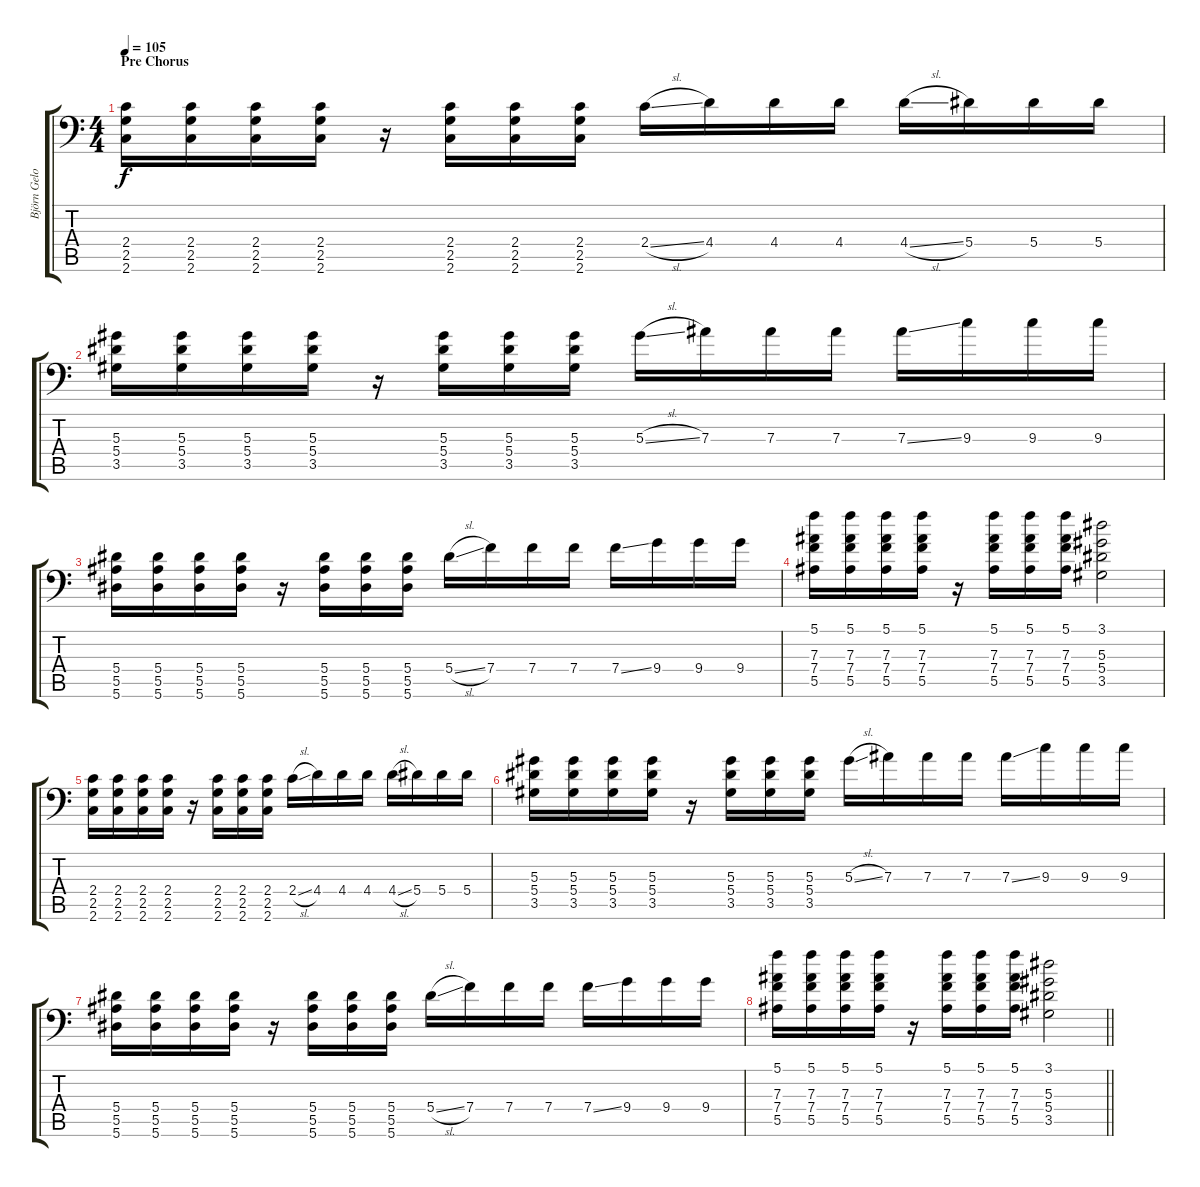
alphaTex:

\track ("Björn Gelotte" "Björn Gelo") {instrument distortionguitar}
\staff {score tabs}
\tuning (C4 G3 Eb3 Bb2 F2 Bb1) {hide}
\ts (4 4)
\section ("" "Pre Chorus")
\tempo 105
\clef f4
\ks c
(2.4 2.5 2.6).16{dy f} (2.4 2.5 2.6).16 (2.4 2.5 2.6).16 (2.4 2.5 2.6).16 r.16 (2.4 2.5 2.6).16 (2.4 2.5 2.6).16 (2.4 2.5 2.6).16 2.4{sl}.16 4.4.16 4.4.16 4.4.16 4.4{sl}.16 5.4.16 5.4.16 5.4.16 |
(5.3 5.4 3.5).16 (5.3 5.4 3.5).16 (5.3 5.4 3.5).16 (5.3 5.4 3.5).16 r.16 (5.3 5.4 3.5).16 (5.3 5.4 3.5).16 (5.3 5.4 3.5).16 5.3{sl}.16 7.3.16 7.3.16 7.3.16 7.3{ss}.16 9.3.16 9.3.16 9.3.16 |
(5.4 5.5 5.6).16 (5.4 5.5 5.6).16 (5.4 5.5 5.6).16 (5.4 5.5 5.6).16 r.16 (5.4 5.5 5.6).16 (5.4 5.5 5.6).16 (5.4 5.5 5.6).16 5.4{sl}.16 7.4.16 7.4.16 7.4.16 7.4{ss}.16 9.4.16 9.4.16 9.4.16 |
(5.1 7.3 7.4 5.5).16 (5.1 7.3 7.4 5.5).16 (5.1 7.3 7.4 5.5).16 (5.1 7.3 7.4 5.5).16 r.16 (5.1 7.3 7.4 5.5).16 (5.1 7.3 7.4 5.5).16 (5.1 7.3 7.4 5.5).16 (3.1 5.3 5.4 3.5).2 |
(2.4 2.5 2.6).16 (2.4 2.5 2.6).16 (2.4 2.5 2.6).16 (2.4 2.5 2.6).16 r.16 (2.4 2.5 2.6).16 (2.4 2.5 2.6).16 (2.4 2.5 2.6).16 2.4{sl}.16 4.4.16 4.4.16 4.4.16 4.4{sl}.16 5.4.16 5.4.16 5.4.16 |
(5.3 5.4 3.5).16 (5.3 5.4 3.5).16 (5.3 5.4 3.5).16 (5.3 5.4 3.5).16 r.16 (5.3 5.4 3.5).16 (5.3 5.4 3.5).16 (5.3 5.4 3.5).16 5.3{sl}.16 7.3.16 7.3.16 7.3.16 7.3{ss}.16 9.3.16 9.3.16 9.3.16 |
(5.4 5.5 5.6).16 (5.4 5.5 5.6).16 (5.4 5.5 5.6).16 (5.4 5.5 5.6).16 r.16 (5.4 5.5 5.6).16 (5.4 5.5 5.6).16 (5.4 5.5 5.6).16 5.4{sl}.16 7.4.16 7.4.16 7.4.16 7.4{ss}.16 9.4.16 9.4.16 9.4.16 |
\barLineRight lightlight
(5.1 7.3 7.4 5.5).16 (5.1 7.3 7.4 5.5).16 (5.1 7.3 7.4 5.5).16 (5.1 7.3 7.4 5.5).16 r.16 (5.1 7.3 7.4 5.5).16 (5.1 7.3 7.4 5.5).16 (5.1 7.3 7.4 5.5).16 (3.1 5.3 5.4 3.5).2
